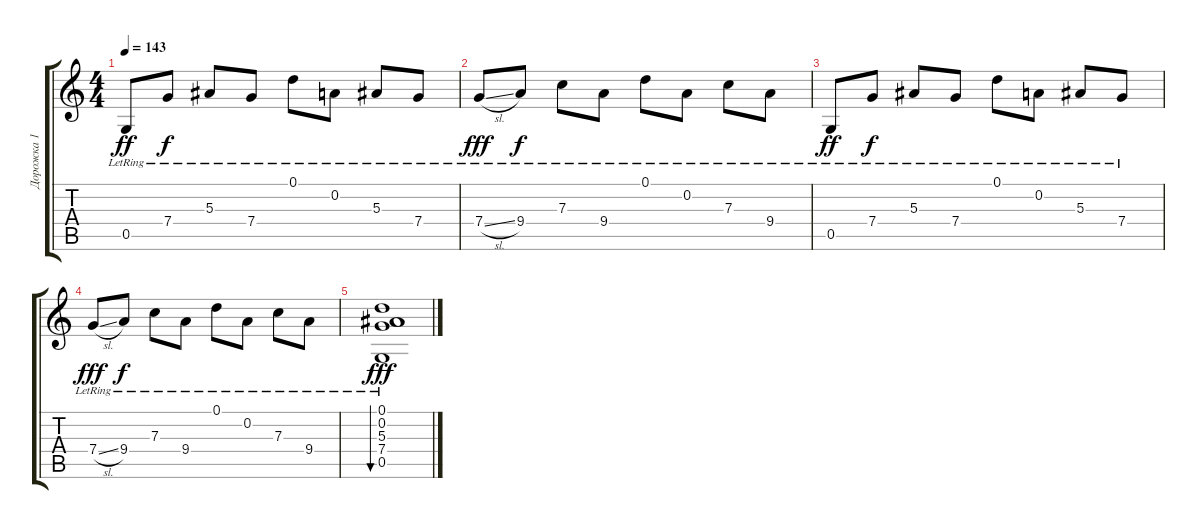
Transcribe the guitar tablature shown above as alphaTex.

\track ("Дорожка 1" "Дорожка 1") {instrument electricguitarjazz}
\staff {score tabs}
\tuning (D4 A3 F3 C3 G2 D2) {hide}
\ts (4 4)
\tempo 143
\clef g2
\ks c
0.5{lr}.8{dy ff} 7.4{lr}.8{dy f} 5.3{lr}.8 7.4{lr}.8 0.1{lr}.8 0.2{lr}.8 5.3{lr}.8 7.4{lr}.8 |
7.4{sl lr}.8{dy fff} 9.4{lr}.8{dy f} 7.3{lr}.8 9.4{lr}.8 0.1{lr}.8 0.2{lr}.8 7.3{lr}.8 9.4{lr}.8 |
0.5{lr}.8{dy ff} 7.4{lr}.8{dy f} 5.3{lr}.8 7.4{lr}.8 0.1{lr}.8 0.2{lr}.8 5.3{lr}.8 7.4{lr}.8 |
7.4{sl lr}.8{dy fff} 9.4{lr}.8{dy f} 7.3{lr}.8 9.4{lr}.8 0.1{lr}.8 0.2{lr}.8 7.3{lr}.8 9.4{lr}.8 |
(0.1{lr} 0.2{lr} 5.3{lr} 7.4{lr} 0.5{lr}).1{bu 120 dy fff}
